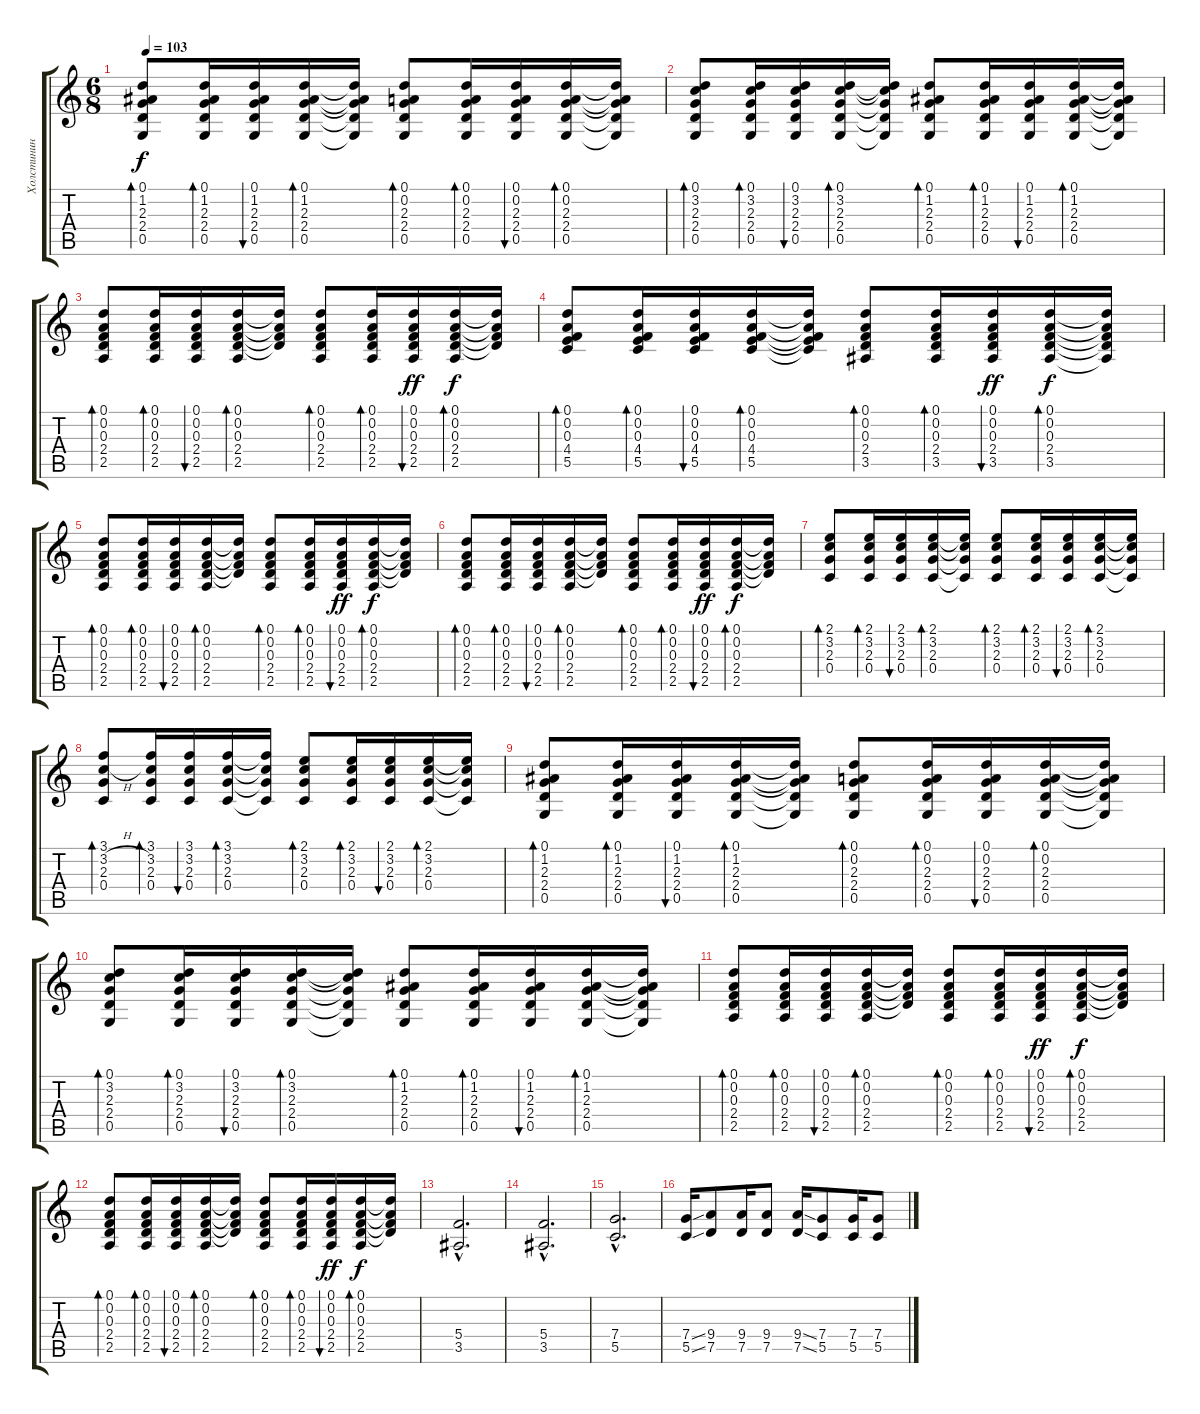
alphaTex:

\track ("Холстинин " "Холстинин ") {instrument distortionguitar}
\staff {score tabs}
\tuning (D4 A3 F3 C3 G2 D2) {hide}
\ts (6 8)
\tempo 103
\clef g2
\ks c
(0.1 1.2 2.3 2.4 0.5).8{bd 60 dy f} (0.1 1.2 2.3 2.4 0.5).16{bd 60} (0.1 1.2 2.3 2.4 0.5).16{bu 60} (0.1 1.2 2.3 2.4 0.5).16{bd 60} (0.1{t} 1.2{t} 2.3{t} 2.4{t} 0.5{t}).16 (0.1 0.2 2.3 2.4 0.5).8{bd 60} (0.1 0.2 2.3 2.4 0.5).16{bd 60} (0.1 0.2 2.3 2.4 0.5).16{bu 60} (0.1 0.2 2.3 2.4 0.5).16{bd 60} (0.1{t} 0.2{t} 2.3{t} 2.4{t} 0.5{t}).16 |
(0.1 3.2 2.3 2.4 0.5).8{bd 60} (0.1 3.2 2.3 2.4 0.5).16{bd 60} (0.1 3.2 2.3 2.4 0.5).16{bu 60} (0.1 3.2 2.3 2.4 0.5).16{bd 60} (0.1{t} 3.2{t} 2.3{t} 2.4{t} 0.5{t}).16 (0.1 1.2 2.3 2.4 0.5).8{bd 60} (0.1 1.2 2.3 2.4 0.5).16{bd 60} (0.1 1.2 2.3 2.4 0.5).16{bu 60} (0.1 1.2 2.3 2.4 0.5).16{bd 60} (0.1{t} 1.2{t} 2.3{t} 2.4{t} 0.5{t}).16 |
(0.1 0.2 0.3 2.4 2.5).8{bd 60} (0.1 0.2 0.3 2.4 2.5).16{bd 60} (0.1 0.2 0.3 2.4 2.5).16{bu 60} (0.1 0.2 0.3 2.4 2.5).16{bd 60} (0.1{t} 0.2{t} 0.3{t} 2.4{t}).16 (0.1 0.2 0.3 2.4 2.5).8{bd 60} (0.1 0.2 0.3 2.4 2.5).16{bd 60} (0.1 0.2 0.3 2.4 2.5).16{bu 60 dy ff} (0.1 0.2 0.3 2.4 2.5).16{bd 60 dy f} (0.1{t} 0.2{t} 0.3{t} 2.4{t}).16 |
(0.1 0.2 0.3 4.4 5.5).8{bd 60} (0.1 0.2 0.3 4.4 5.5).16{bd 60} (0.1 0.2 0.3 4.4 5.5).16{bu 60} (0.1 0.2 0.3 4.4 5.5).16{bd 60} (0.1{t} 0.2{t} 0.3{t} 4.4{t} 5.5{t}).16 (0.1 0.2 0.3 2.4 3.5).8{bd 60} (0.1 0.2 0.3 2.4 3.5).16{bd 60} (0.1 0.2 0.3 2.4 3.5).16{bu 60 dy ff} (0.1 0.2 0.3 2.4 3.5).16{bd 60 dy f} (0.1{t} 0.2{t} 0.3{t} 2.4{t} 3.5{t}).16 |
(0.1 0.2 0.3 2.4 2.5).8{bd 60} (0.1 0.2 0.3 2.4 2.5).16{bd 60} (0.1 0.2 0.3 2.4 2.5).16{bu 60} (0.1 0.2 0.3 2.4 2.5).16{bd 60} (0.1{t} 0.2{t} 0.3{t} 2.4{t}).16 (0.1 0.2 0.3 2.4 2.5).8{bd 60} (0.1 0.2 0.3 2.4 2.5).16{bd 60} (0.1 0.2 0.3 2.4 2.5).16{bu 60 dy ff} (0.1 0.2 0.3 2.4 2.5).16{bd 60 dy f} (0.1{t} 0.2{t} 0.3{t} 2.4{t}).16 |
(0.1 0.2 0.3 2.4 2.5).8{bd 60} (0.1 0.2 0.3 2.4 2.5).16{bd 60} (0.1 0.2 0.3 2.4 2.5).16{bu 60} (0.1 0.2 0.3 2.4 2.5).16{bd 60} (0.1{t} 0.2{t} 0.3{t} 2.4{t}).16 (0.1 0.2 0.3 2.4 2.5).8{bd 60} (0.1 0.2 0.3 2.4 2.5).16{bd 60} (0.1 0.2 0.3 2.4 2.5).16{bu 60 dy ff} (0.1 0.2 0.3 2.4 2.5).16{bd 60 dy f} (0.1{t} 0.2{t} 0.3{t} 2.4{t}).16 |
(2.1 3.2 2.3 0.4).8{bd 60} (2.1 3.2 2.3 0.4).16{bd 60} (2.1 3.2 2.3 0.4).16{bu 60} (2.1 3.2 2.3 0.4).16{bd 60} (2.1{t} 3.2{t} 2.3{t} 0.4{t}).16 (2.1 3.2 2.3 0.4).8{bd 60} (2.1 3.2 2.3 0.4).16{bd 60} (2.1 3.2 2.3 0.4).16{bu 60} (2.1 3.2 2.3 0.4).16{bd 60} (2.1{t} 3.2{t} 2.3{t} 0.4{t}).16 |
(3.1 3.2{h} 2.3 0.4).8{bd 60} (3.1 3.2 2.3 0.4).16{bd 60} (3.1 3.2 2.3 0.4).16{bu 60} (3.1 3.2 2.3 0.4).16{bd 60} (3.1{t} 3.2{t} 2.3{t} 0.4{t}).16 (2.1 3.2 2.3 0.4).8{bd 60} (2.1 3.2 2.3 0.4).16{bd 60} (2.1 3.2 2.3 0.4).16{bu 60} (2.1 3.2 2.3 0.4).16{bd 60} (2.1{t} 3.2{t} 2.3{t} 0.4{t}).16 |
(0.1 1.2 2.3 2.4 0.5).8{bd 60} (0.1 1.2 2.3 2.4 0.5).16{bd 60} (0.1 1.2 2.3 2.4 0.5).16{bu 60} (0.1 1.2 2.3 2.4 0.5).16{bd 60} (0.1{t} 1.2{t} 2.3{t} 2.4{t} 0.5{t}).16 (0.1 0.2 2.3 2.4 0.5).8{bd 60} (0.1 0.2 2.3 2.4 0.5).16{bd 60} (0.1 0.2 2.3 2.4 0.5).16{bu 60} (0.1 0.2 2.3 2.4 0.5).16{bd 60} (0.1{t} 0.2{t} 2.3{t} 2.4{t} 0.5{t}).16 |
(0.1 3.2 2.3 2.4 0.5).8{bd 60} (0.1 3.2 2.3 2.4 0.5).16{bd 60} (0.1 3.2 2.3 2.4 0.5).16{bu 60} (0.1 3.2 2.3 2.4 0.5).16{bd 60} (0.1{t} 3.2{t} 2.3{t} 2.4{t} 0.5{t}).16 (0.1 1.2 2.3 2.4 0.5).8{bd 60} (0.1 1.2 2.3 2.4 0.5).16{bd 60} (0.1 1.2 2.3 2.4 0.5).16{bu 60} (0.1 1.2 2.3 2.4 0.5).16{bd 60} (0.1{t} 1.2{t} 2.3{t} 2.4{t} 0.5{t}).16 |
(0.1 0.2 0.3 2.4 2.5).8{bd 60} (0.1 0.2 0.3 2.4 2.5).16{bd 60} (0.1 0.2 0.3 2.4 2.5).16{bu 60} (0.1 0.2 0.3 2.4 2.5).16{bd 60} (0.1{t} 0.2{t} 0.3{t} 2.4{t}).16 (0.1 0.2 0.3 2.4 2.5).8{bd 60} (0.1 0.2 0.3 2.4 2.5).16{bd 60} (0.1 0.2 0.3 2.4 2.5).16{bu 60 dy ff} (0.1 0.2 0.3 2.4 2.5).16{bd 60 dy f} (0.1{t} 0.2{t} 0.3{t} 2.4{t}).16 |
(0.1 0.2 0.3 2.4 2.5).8{bd 60} (0.1 0.2 0.3 2.4 2.5).16{bd 60} (0.1 0.2 0.3 2.4 2.5).16{bu 60} (0.1 0.2 0.3 2.4 2.5).16{bd 60} (0.1{t} 0.2{t} 0.3{t} 2.4{t}).16 (0.1 0.2 0.3 2.4 2.5).8{bd 60} (0.1 0.2 0.3 2.4 2.5).16{bd 60} (0.1 0.2 0.3 2.4 2.5).16{bu 60 dy ff} (0.1 0.2 0.3 2.4 2.5).16{bd 60 dy f} (0.1{t} 0.2{t} 0.3{t} 2.4{t}).16 |
(5.4{hac} 3.5{hac}).2{d volume 13 instrument distortionguitar} |
(5.4{hac} 3.5{hac}).2{d} |
(7.4{hac} 5.5{hac}).2{d} |
(7.4{ss} 5.5{ss}).16 (9.4 7.5).8 (9.4 7.5).16 (9.4 7.5).8 (9.4{ss} 7.5{ss}).16 (7.4 5.5).8 (7.4 5.5).16 (7.4 5.5).8
